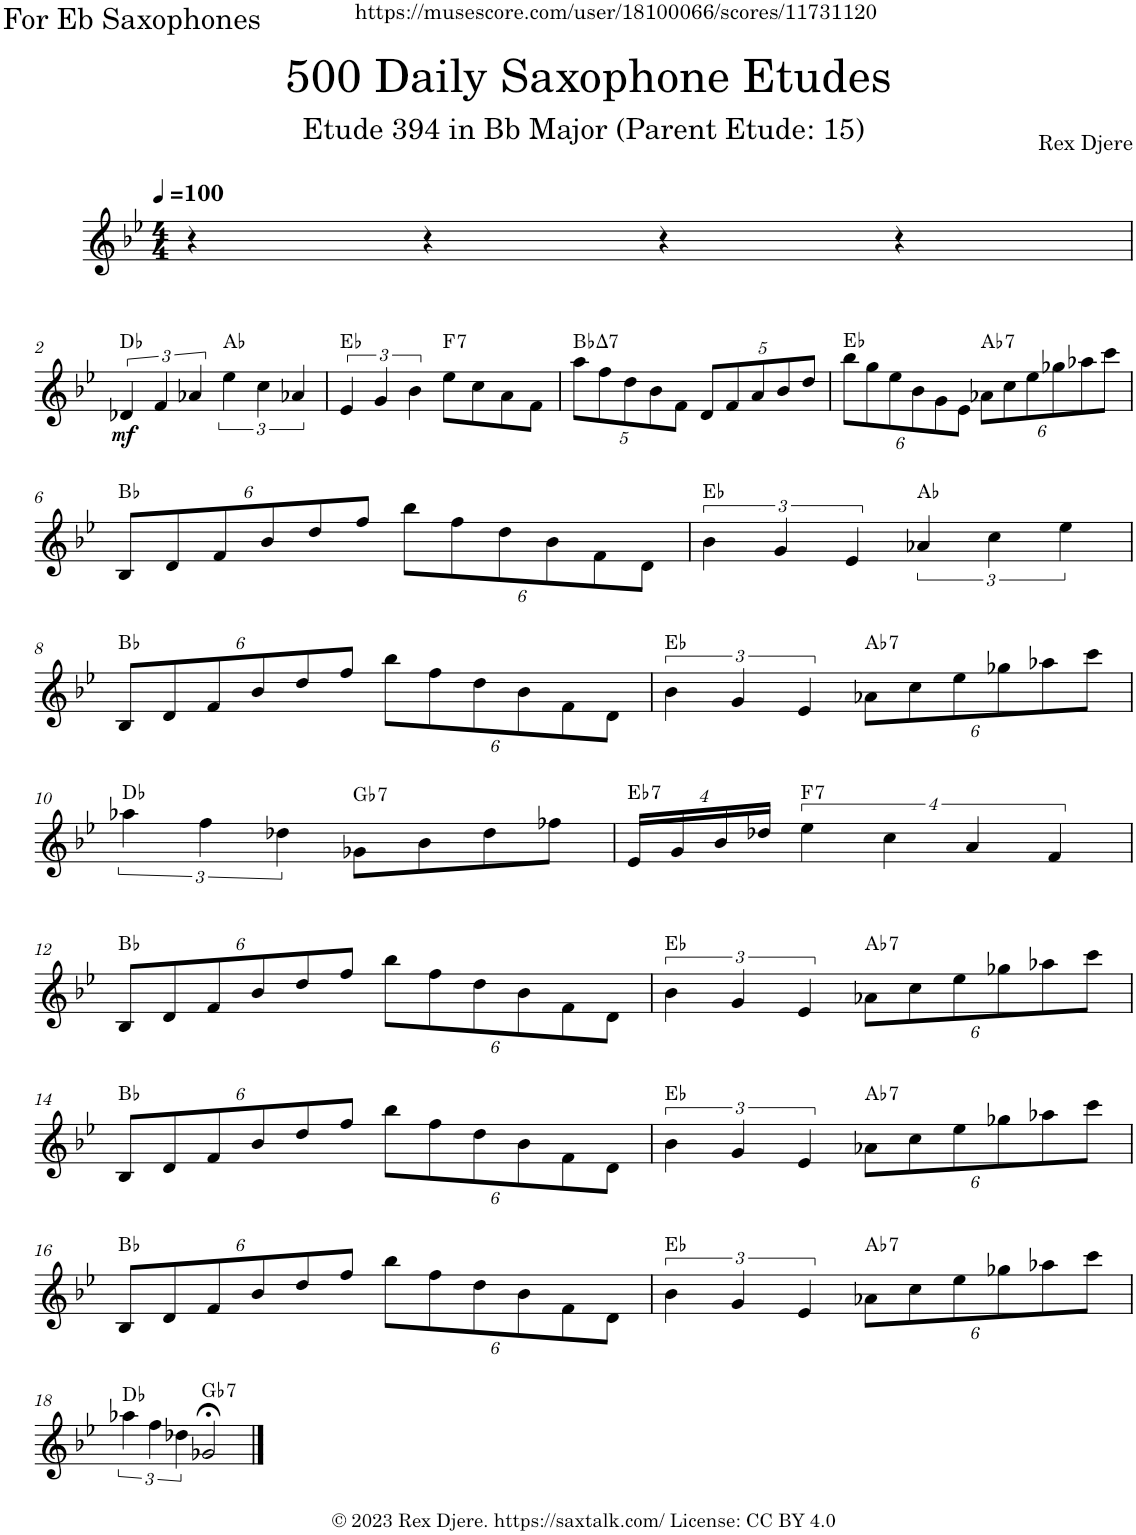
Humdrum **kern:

**kern	**dynam	**harte
*part1	*part1	*part1
*staff1	*staff1	*
*I"Alto Saxophone	*	*
*I'A. Sax.	*	*
*clefG2	*	*
*Trd5c9	*	*
*k[b-e-]	*	*
*M4/4	*	*
*MM100	*	*
=1	=1	=1
4r	.	.
4r	.	.
4r	.	.
4r	.	.
!!LO:LB:g=z
=2	=2	=2
!	!LO:DY:b	!
6d-X/	mf	Db:maj
6f/	.	.
6a-X/	.	.
6ee-\	.	Ab:maj
6cc\	.	.
6a-X/	.	.
=3	=3	=3
6e-/	.	Eb:maj
6g/	.	.
6b-\	.	.
!	!	!LO:H:kt=7
8ee-\L	.	F:7
8cc\	.	.
8a\	.	.
8f\J	.	.
=4	=4	=4
*Xbrackettup	*	*
!	!	!LO:H:kt=7
10aa\L	.	Bb:maj7
10ff\	.	.
10dd\	.	.
10b-\	.	.
10f\J	.	.
10d/L	.	.
10f/	.	.
10a/	.	.
10b-/	.	.
10dd/J	.	.
=5	=5	=5
12bb-\L	.	Eb:maj
12gg\	.	.
12ee-\	.	.
12b-\	.	.
12g\	.	.
12e-\J	.	.
!	!	!LO:H:kt=7
12a-X\L	.	Ab:7
12cc\	.	.
12ee-\	.	.
12gg-X\	.	.
12aa-X\	.	.
12ccc\J	.	.
!!LO:LB:g=z
=6	=6	=6
12B-/L	.	Bb:maj
12d/	.	.
12f/	.	.
12b-/	.	.
12dd/	.	.
12ff/J	.	.
12bb-\L	.	.
12ff\	.	.
12dd\	.	.
12b-\	.	.
12f\	.	.
12d\J	.	.
=7	=7	=7
*brackettup	*	*
6b-\	.	Eb:maj
6g/	.	.
6e-/	.	.
6a-X/	.	Ab:maj
6cc\	.	.
6ee-\	.	.
!!LO:LB:g=z
=8	=8	=8
*Xbrackettup	*	*
12B-/L	.	Bb:maj
12d/	.	.
12f/	.	.
12b-/	.	.
12dd/	.	.
12ff/J	.	.
12bb-\L	.	.
12ff\	.	.
12dd\	.	.
12b-\	.	.
12f\	.	.
12d\J	.	.
=9	=9	=9
*brackettup	*	*
6b-\	.	Eb:maj
6g/	.	.
6e-/	.	.
*Xbrackettup	*	*
!	!	!LO:H:kt=7
12a-X\L	.	Ab:7
12cc\	.	.
12ee-\	.	.
12gg-X\	.	.
12aa-X\	.	.
12ccc\J	.	.
!!LO:LB:g=z
=10	=10	=10
*brackettup	*	*
6aa-X\	.	Db:maj
6ff\	.	.
6dd-X\	.	.
!	!	!LO:H:kt=7
8g-X\L	.	Gb:7
8b-\	.	.
8dd-\	.	.
8ff-X\J	.	.
=11	=11	=11
!	!	!LO:H:kt=7
16e-/LL	.	Eb:7
16g/	.	.
16b-/	.	.
16dd-X/JJ	.	.
!	!	!LO:H:kt=7
16%3ee-\	.	F:7
16%3cc\	.	.
16%3a/	.	.
16%3f/	.	.
!!LO:LB:g=z
=12	=12	=12
*Xbrackettup	*	*
12B-/L	.	Bb:maj
12d/	.	.
12f/	.	.
12b-/	.	.
12dd/	.	.
12ff/J	.	.
12bb-\L	.	.
12ff\	.	.
12dd\	.	.
12b-\	.	.
12f\	.	.
12d\J	.	.
=13	=13	=13
*brackettup	*	*
6b-\	.	Eb:maj
6g/	.	.
6e-/	.	.
*Xbrackettup	*	*
!	!	!LO:H:kt=7
12a-X\L	.	Ab:7
12cc\	.	.
12ee-\	.	.
12gg-X\	.	.
12aa-X\	.	.
12ccc\J	.	.
!!LO:LB:g=z
=14	=14	=14
12B-/L	.	Bb:maj
12d/	.	.
12f/	.	.
12b-/	.	.
12dd/	.	.
12ff/J	.	.
12bb-\L	.	.
12ff\	.	.
12dd\	.	.
12b-\	.	.
12f\	.	.
12d\J	.	.
=15	=15	=15
*brackettup	*	*
6b-\	.	Eb:maj
6g/	.	.
6e-/	.	.
*Xbrackettup	*	*
!	!	!LO:H:kt=7
12a-X\L	.	Ab:7
12cc\	.	.
12ee-\	.	.
12gg-X\	.	.
12aa-X\	.	.
12ccc\J	.	.
!!LO:LB:g=z
=16	=16	=16
12B-/L	.	Bb:maj
12d/	.	.
12f/	.	.
12b-/	.	.
12dd/	.	.
12ff/J	.	.
12bb-\L	.	.
12ff\	.	.
12dd\	.	.
12b-\	.	.
12f\	.	.
12d\J	.	.
=17	=17	=17
*brackettup	*	*
6b-\	.	Eb:maj
6g/	.	.
6e-/	.	.
*Xbrackettup	*	*
!	!	!LO:H:kt=7
12a-X\L	.	Ab:7
12cc\	.	.
12ee-\	.	.
12gg-X\	.	.
12aa-X\	.	.
12ccc\J	.	.
!!LO:LB:g=z
=18	=18	=18
*brackettup	*	*
6aa-X\	.	Db:maj
6ff\	.	.
6dd-X\	.	.
!	!	!LO:H:kt=7
2g-X;</	.	Gb:7
==	==	==
*-	*-	*-
